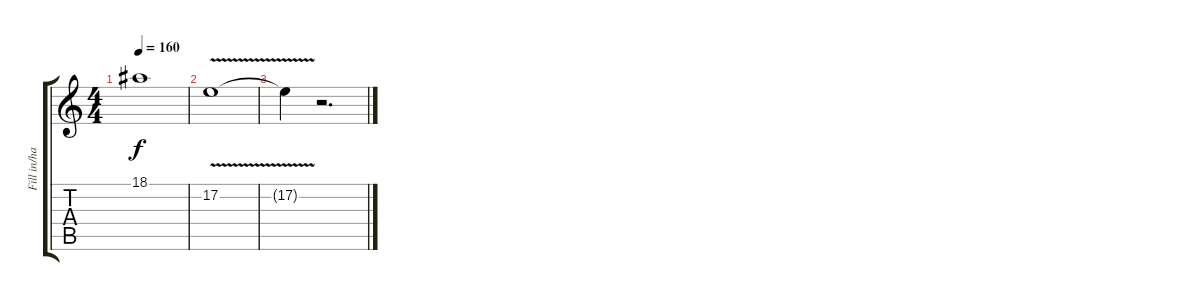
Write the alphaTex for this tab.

\track ("Fill in/harmony/effect" "Fill in/ha") {instrument ocarina}
\staff {score tabs}
\tuning (E4 B3 G3 D3 A2 E2) {hide}
\ts (4 4)
\tempo 160
\clef g2
\ks c
18.1{t}.1{dy f} |
17.2{v}.1 |
17.2{t}.4 r.2{d}
